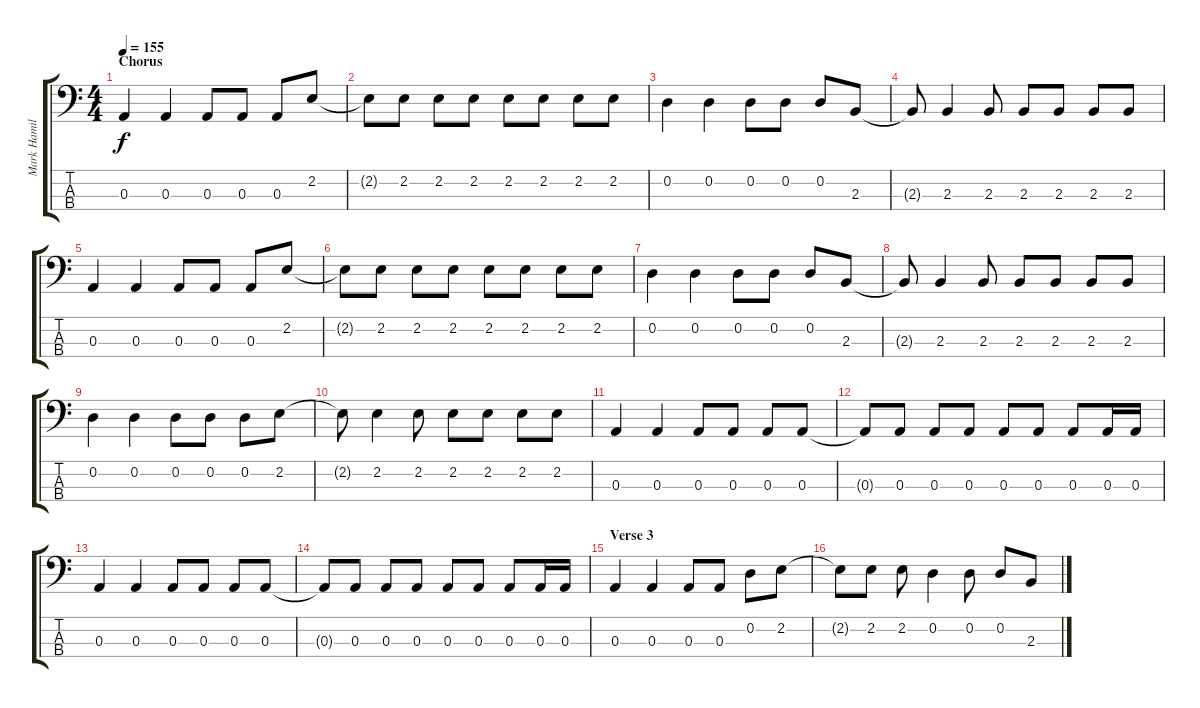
\track ("Mark Hamilton" "Mark Hamil") {instrument electricbasspick}
\staff {score tabs}
\tuning (G2 D2 A1 E1) {hide}
\ts (4 4)
\section ("" "Chorus")
\tempo 155
\clef f4
\ks c
0.3.4{dy f} 0.3.4 0.3.8 0.3.8 0.3.8 2.2.8 |
2.2{t}.8 2.2.8 2.2.8 2.2.8 2.2.8 2.2.8 2.2.8 2.2.8 |
0.2.4 0.2.4 0.2.8 0.2.8 0.2.8 2.3.8 |
2.3{t}.8 2.3.4 2.3.8 2.3.8 2.3.8 2.3.8 2.3.8 |
0.3.4 0.3.4 0.3.8 0.3.8 0.3.8 2.2.8 |
2.2{t}.8 2.2.8 2.2.8 2.2.8 2.2.8 2.2.8 2.2.8 2.2.8 |
0.2.4 0.2.4 0.2.8 0.2.8 0.2.8 2.3.8 |
2.3{t}.8 2.3.4 2.3.8 2.3.8 2.3.8 2.3.8 2.3.8 |
0.2.4 0.2.4 0.2.8 0.2.8 0.2.8 2.2.8 |
2.2{t}.8 2.2.4 2.2.8 2.2.8 2.2.8 2.2.8 2.2.8 |
0.3.4 0.3.4 0.3.8 0.3.8 0.3.8 0.3.8 |
0.3{t}.8 0.3.8 0.3.8 0.3.8 0.3.8 0.3.8 0.3.8 0.3.16 0.3.16 |
0.3.4 0.3.4 0.3.8 0.3.8 0.3.8 0.3.8 |
0.3{t}.8 0.3.8 0.3.8 0.3.8 0.3.8 0.3.8 0.3.8 0.3.16 0.3.16 |
\section ("" "Verse 3")
0.3.4 0.3.4 0.3.8 0.3.8 0.2.8 2.2.8 |
2.2{t}.8 2.2.8 2.2.8 0.2.4 0.2.8 0.2.8 2.3.8
